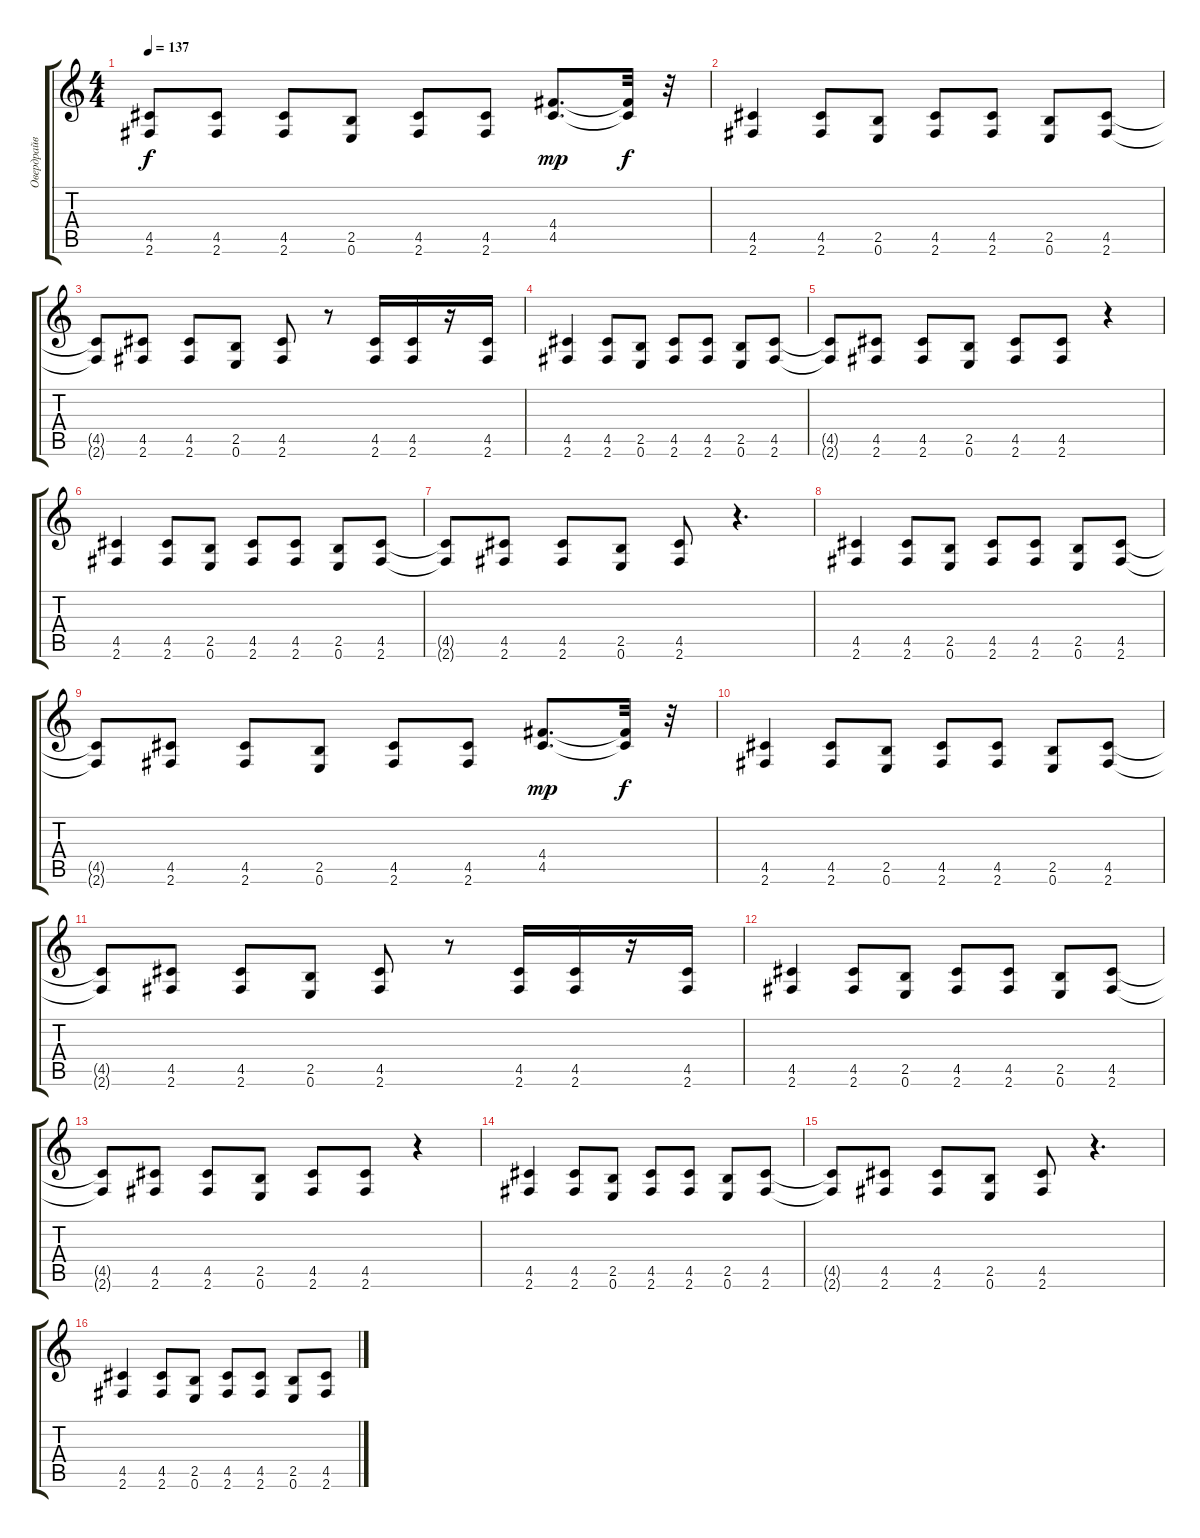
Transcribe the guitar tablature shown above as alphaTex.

\track ("Овердрайв" "Овердрайв") {instrument overdrivenguitar}
\staff {score tabs}
\tuning (E4 B3 G3 D3 A2 E2) {hide}
\ts (4 4)
\tempo 137
\clef g2
\ks c
(4.5{t} 2.6{t}).8{dy f} (4.5 2.6).8 (4.5 2.6).8 (2.5 0.6).8 (4.5 2.6).8 (4.5 2.6).8 (4.4 4.5).8{d dy mp} (4.4{t} 4.5{t}).32{dy f} r.32 |
(4.5 2.6).4 (4.5 2.6).8 (2.5 0.6).8 (4.5 2.6).8 (4.5 2.6).8 (2.5 0.6).8 (4.5 2.6).8 |
(4.5{t} 2.6{t}).8 (4.5 2.6).8 (4.5 2.6).8 (2.5 0.6).8 (4.5 2.6).8 r.8 (4.5 2.6).16 (4.5 2.6).16 r.16 (4.5 2.6).16 |
(4.5 2.6).4 (4.5 2.6).8 (2.5 0.6).8 (4.5 2.6).8 (4.5 2.6).8 (2.5 0.6).8 (4.5 2.6).8 |
(4.5{t} 2.6{t}).8 (4.5 2.6).8 (4.5 2.6).8 (2.5 0.6).8 (4.5 2.6).8 (4.5 2.6).8 r.4 |
(4.5 2.6).4 (4.5 2.6).8 (2.5 0.6).8 (4.5 2.6).8 (4.5 2.6).8 (2.5 0.6).8 (4.5 2.6).8 |
(4.5{t} 2.6{t}).8 (4.5 2.6).8 (4.5 2.6).8 (2.5 0.6).8 (4.5 2.6).8 r.4{d} |
(4.5 2.6).4 (4.5 2.6).8 (2.5 0.6).8 (4.5 2.6).8 (4.5 2.6).8 (2.5 0.6).8 (4.5 2.6).8 |
(4.5{t} 2.6{t}).8 (4.5 2.6).8 (4.5 2.6).8 (2.5 0.6).8 (4.5 2.6).8 (4.5 2.6).8 (4.4 4.5).8{d dy mp} (4.4{t} 4.5{t}).32{dy f} r.32 |
(4.5 2.6).4 (4.5 2.6).8 (2.5 0.6).8 (4.5 2.6).8 (4.5 2.6).8 (2.5 0.6).8 (4.5 2.6).8 |
(4.5{t} 2.6{t}).8 (4.5 2.6).8 (4.5 2.6).8 (2.5 0.6).8 (4.5 2.6).8 r.8 (4.5 2.6).16 (4.5 2.6).16 r.16 (4.5 2.6).16 |
(4.5 2.6).4 (4.5 2.6).8 (2.5 0.6).8 (4.5 2.6).8 (4.5 2.6).8 (2.5 0.6).8 (4.5 2.6).8 |
(4.5{t} 2.6{t}).8 (4.5 2.6).8 (4.5 2.6).8 (2.5 0.6).8 (4.5 2.6).8 (4.5 2.6).8 r.4 |
(4.5 2.6).4 (4.5 2.6).8 (2.5 0.6).8 (4.5 2.6).8 (4.5 2.6).8 (2.5 0.6).8 (4.5 2.6).8 |
(4.5{t} 2.6{t}).8 (4.5 2.6).8 (4.5 2.6).8 (2.5 0.6).8 (4.5 2.6).8 r.4{d} |
(4.5 2.6).4 (4.5 2.6).8 (2.5 0.6).8 (4.5 2.6).8 (4.5 2.6).8 (2.5 0.6).8 (4.5 2.6).8
